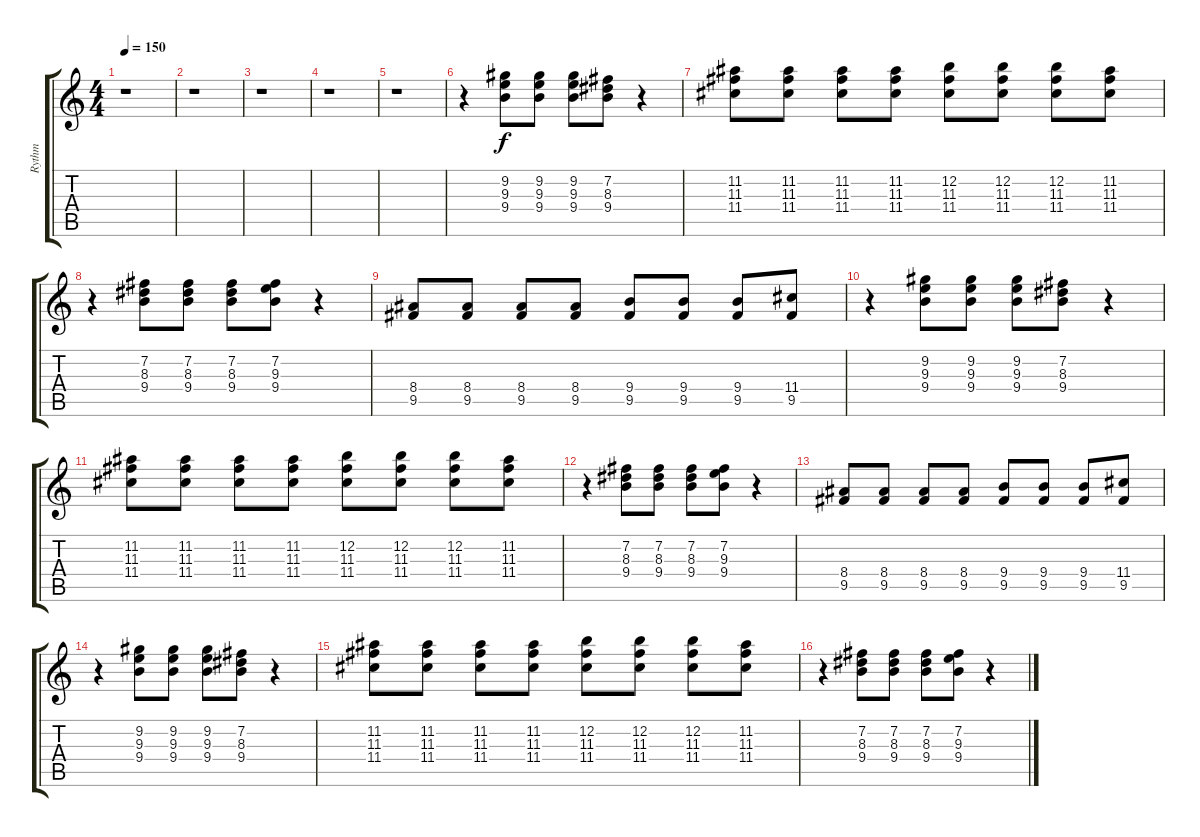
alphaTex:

\track ("Rythm" "Rythm") {instrument distortionguitar}
\staff {score tabs}
\tuning (E4 B3 G3 D3 A2 E2) {hide}
\ts (4 4)
\tempo 150
\clef g2
\ks c
r.1{dy f instrument distortionguitar} |
r.1 |
r.1 |
r.1 |
r.1 |
r.4 (9.2 9.3 9.4).8 (9.2 9.3 9.4).8 (9.2 9.3 9.4).8 (7.2 8.3 9.4).8 r.4 |
(11.2 11.3 11.4).8 (11.2 11.3 11.4).8 (11.2 11.3 11.4).8 (11.2 11.3 11.4).8 (12.2 11.3 11.4).8 (12.2 11.3 11.4).8 (12.2 11.3 11.4).8 (11.2 11.3 11.4).8 |
r.4 (7.2 8.3 9.4).8 (7.2 8.3 9.4).8 (7.2 8.3 9.4).8 (7.2 9.3 9.4).8 r.4 |
(8.4 9.5).8 (8.4 9.5).8 (8.4 9.5).8 (8.4 9.5).8 (9.4 9.5).8 (9.4 9.5).8 (9.4 9.5).8 (11.4 9.5).8 |
r.4 (9.2 9.3 9.4).8 (9.2 9.3 9.4).8 (9.2 9.3 9.4).8 (7.2 8.3 9.4).8 r.4 |
(11.2 11.3 11.4).8 (11.2 11.3 11.4).8 (11.2 11.3 11.4).8 (11.2 11.3 11.4).8 (12.2 11.3 11.4).8 (12.2 11.3 11.4).8 (12.2 11.3 11.4).8 (11.2 11.3 11.4).8 |
r.4 (7.2 8.3 9.4).8 (7.2 8.3 9.4).8 (7.2 8.3 9.4).8 (7.2 9.3 9.4).8 r.4 |
(8.4 9.5).8 (8.4 9.5).8 (8.4 9.5).8 (8.4 9.5).8 (9.4 9.5).8 (9.4 9.5).8 (9.4 9.5).8 (11.4 9.5).8 |
r.4 (9.2 9.3 9.4).8 (9.2 9.3 9.4).8 (9.2 9.3 9.4).8 (7.2 8.3 9.4).8 r.4 |
(11.2 11.3 11.4).8 (11.2 11.3 11.4).8 (11.2 11.3 11.4).8 (11.2 11.3 11.4).8 (12.2 11.3 11.4).8 (12.2 11.3 11.4).8 (12.2 11.3 11.4).8 (11.2 11.3 11.4).8 |
r.4 (7.2 8.3 9.4).8 (7.2 8.3 9.4).8 (7.2 8.3 9.4).8 (7.2 9.3 9.4).8 r.4
